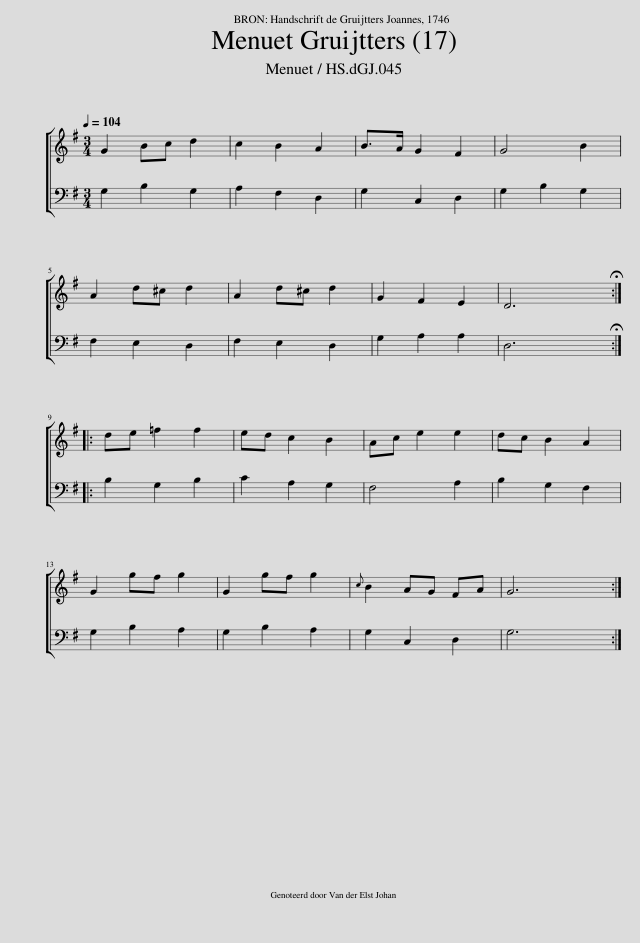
X:1
%%score [ 1 2 ]
L:1/8
Q:1/4=104
M:3/4
I:linebreak $
K:G
V:1 treble
V:2 bass
V:1
 G2 Bc d2 | c2 B2 A2 | B>A G2 F2 | G4 B2 |$ A2 d^c d2 | %5
 A2 d^c d2 | G2 F2 E2 | D6 ::$ de =f2 f2 | ed c2 B2 | %10
 Ac e2 e2 | dc B2 A2 |$ G2 gf g2 | G2 gf g2 |{c} B2 AG FA | %15
 G6 :| %16
V:2
 G,2 B,2 G,2 | A,2 F,2 D,2 | G,2 C,2 D,2 | G,2 B,2 G,2 |$ F,2 E,2 D,2 | %5
 F,2 E,2 D,2 | G,2 A,2 A,2 | D,6 ::$ B,2 G,2 B,2 | C2 A,2 G,2 | %10
 F,4 A,2 | B,2 G,2 F,2 |$ G,2 B,2 A,2 | G,2 B,2 A,2 | G,2 C,2 D,2 | %15
 G,6 :| %16
